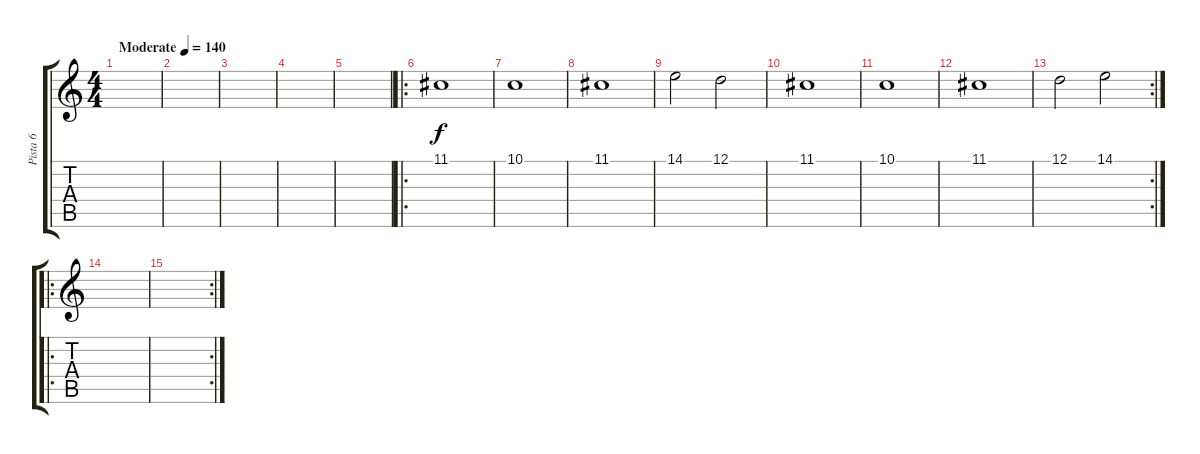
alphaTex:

\track ("Pista 6" "Pista 6") {instrument ocarina}
\staff {score tabs}
\tuning (D4 A3 F3 C3 G2 C2) {hide}
\ts (4 4)
\tempo (140 "Moderate")
\clef g2
\ks c
|
|
|
|
|
\ro
11.1.1 |
10.1.1 |
11.1.1 |
14.1.2 12.1.2 |
11.1.1 |
10.1.1 |
11.1.1 |
\rc 2
12.1.2 14.1.2 |
\ro
|
\rc 2
